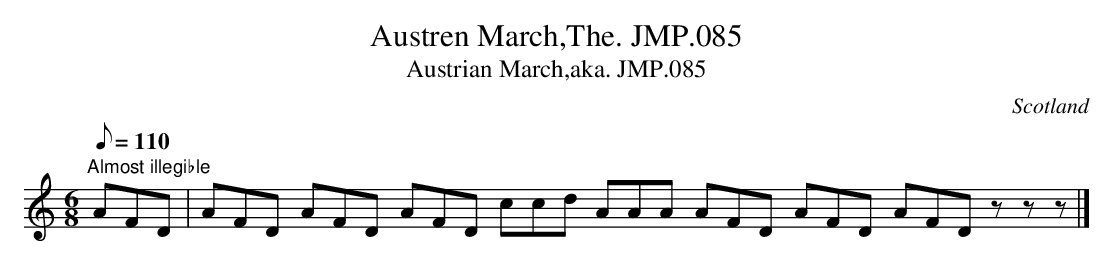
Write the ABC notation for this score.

X:1
T:Austren March,The. JMP.085
T:Austrian March,aka. JMP.085
M:6/8
L:1/8
Q:110
O:Scotland
notC:"Ret(r)eat."
K:C major
"Almost illegible" AFD | AFD AFD AFD ccd AAA AFD AFD AFDzzz|]
